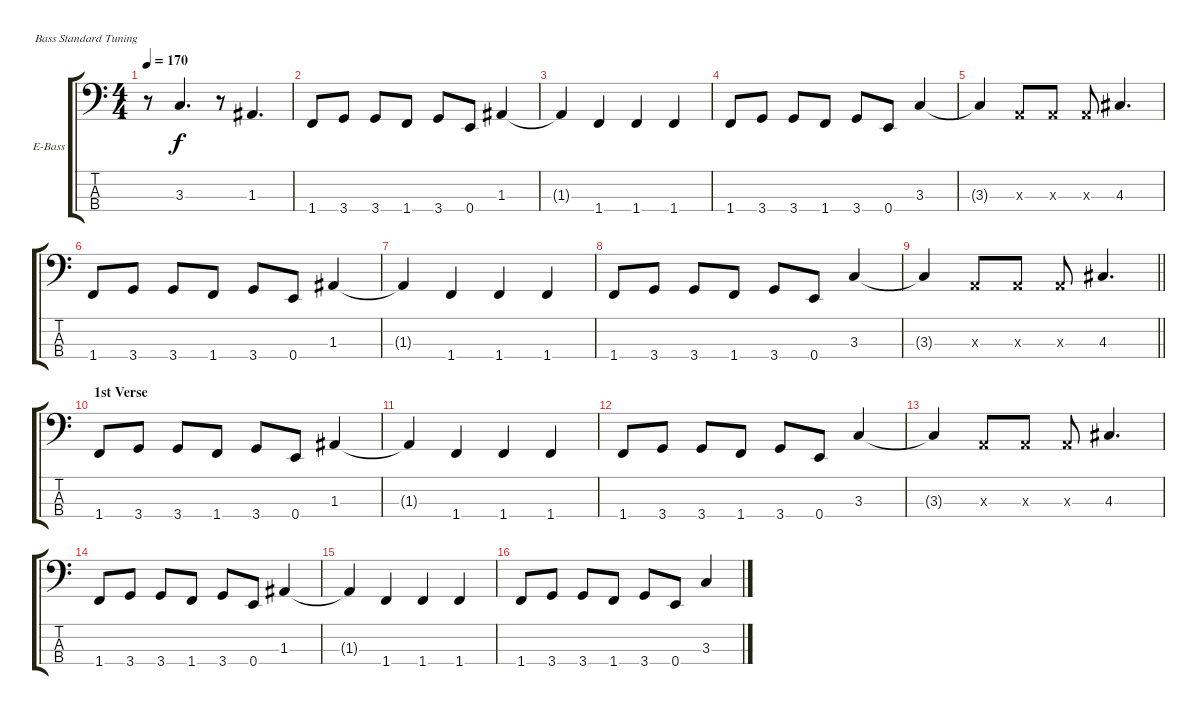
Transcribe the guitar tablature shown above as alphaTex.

\bracketExtendMode groupsimilarinstruments
\firstSystemTrackNameOrientation horizontal
\otherSystemsTrackNameOrientation horizontal
\track ("Bass" "E-Bass") {instrument electricbasspick}
\staff {score tabs}
\tuning (G2 D2 A1 E1)
\ts (4 4)
\tempo 170
\clef f4
\ks c
r.8{dy f} 3.3.4{d} r.8 1.3.4{d} |
1.4.8 3.4.8 3.4.8 1.4.8 3.4.8 0.4.8 1.3.4 |
1.3{t}.4 1.4.4 1.4.4 1.4.4 |
1.4.8 3.4.8 3.4.8 1.4.8 3.4.8 0.4.8 3.3.4 |
3.3{t}.4 0.3{x}.8 0.3{x}.8 0.3{x}.8 4.3.4{d} |
1.4.8 3.4.8 3.4.8 1.4.8 3.4.8 0.4.8 1.3.4 |
1.3{t}.4 1.4.4 1.4.4 1.4.4 |
1.4.8 3.4.8 3.4.8 1.4.8 3.4.8 0.4.8 3.3.4 |
\barLineRight lightlight
3.3{t}.4 0.3{x}.8 0.3{x}.8 0.3{x}.8 4.3.4{d} |
\section ("" "1st Verse")
1.4.8 3.4.8 3.4.8 1.4.8 3.4.8 0.4.8 1.3.4 |
1.3{t}.4 1.4.4 1.4.4 1.4.4 |
1.4.8 3.4.8 3.4.8 1.4.8 3.4.8 0.4.8 3.3.4 |
3.3{t}.4 0.3{x}.8 0.3{x}.8 0.3{x}.8 4.3.4{d} |
1.4.8 3.4.8 3.4.8 1.4.8 3.4.8 0.4.8 1.3.4 |
1.3{t}.4 1.4.4 1.4.4 1.4.4 |
1.4.8 3.4.8 3.4.8 1.4.8 3.4.8 0.4.8 3.3.4
